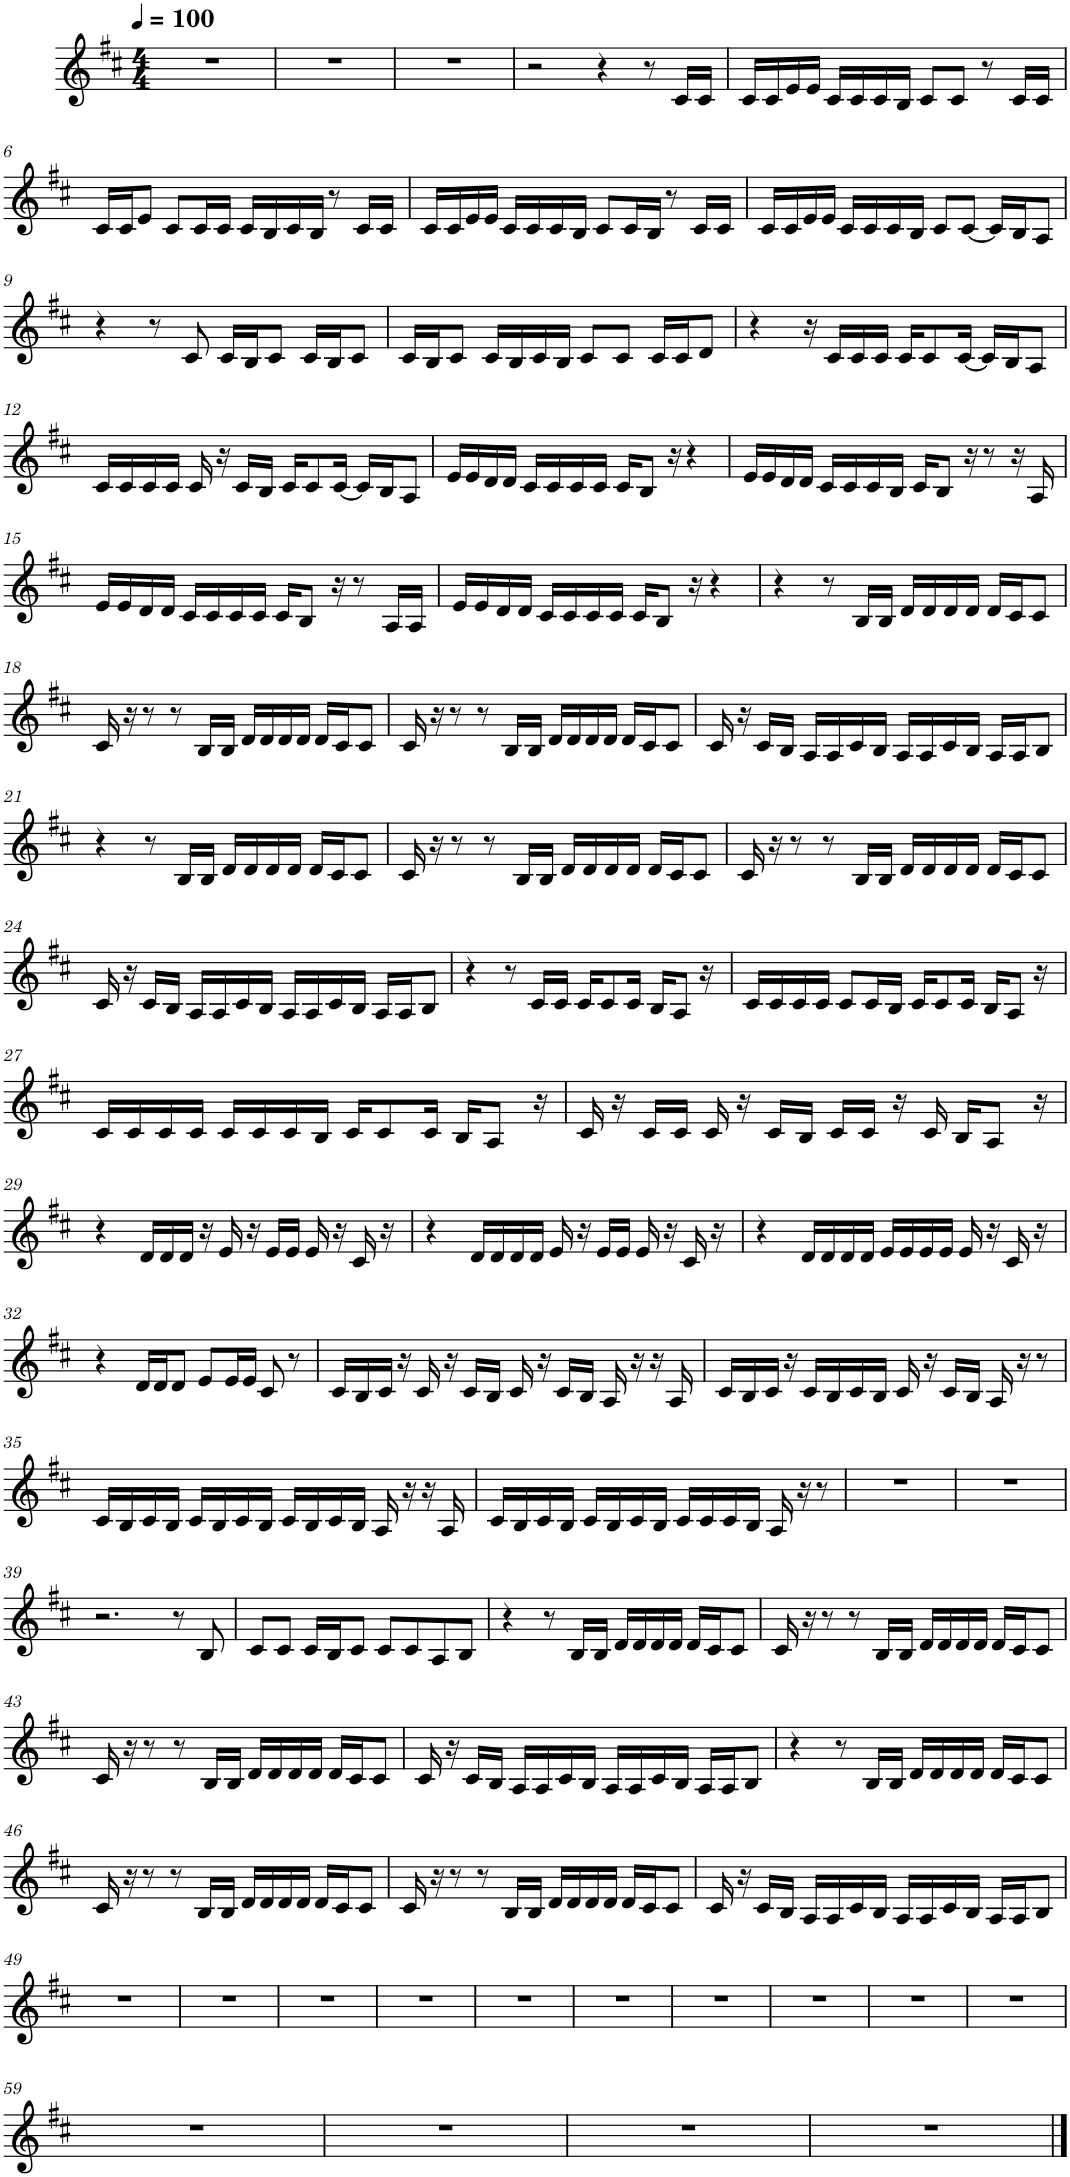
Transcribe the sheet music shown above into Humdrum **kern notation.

**kern
*part1
*staff1
*I"Piano, FL Keys 1
*I'Pno.
*clefG2
*k[f#c#]
*M4/4
*MM100
=1
1r
=2
1r
=3
1r
=4
2r
4r
8r
16c#/LL
16c#/JJ
=5
16c#/LL
16c#/
16e/
16e/JJ
16c#/LL
16c#/
16c#/
16B/JJ
8c#/L
8c#/J
8r
16c#/LL
16c#/JJ
!!LO:LB:g=z
=6
16c#/LL
16c#/J
8e/J
8c#/L
16c#/L
16c#/JJ
16c#/LL
16B/
16c#/
16B/JJ
8r
16c#/LL
16c#/JJ
=7
16c#/LL
16c#/
16e/
16e/JJ
16c#/LL
16c#/
16c#/
16B/JJ
8c#/L
16c#/L
16B/JJ
8r
16c#/LL
16c#/JJ
=8
16c#/LL
16c#/
16e/
16e/JJ
16c#/LL
16c#/
16c#/
16B/JJ
8c#/L
[8c#/J
16c#/LL]
16B/J
8A/J
!!LO:LB:g=z
=9
4r
8r
8c#/
16c#/LL
16B/J
8c#/J
16c#/LL
16B/J
8c#/J
=10
16c#/LL
16B/J
8c#/J
16c#/LL
16B/
16c#/
16B/JJ
8c#/L
8c#/J
16c#/LL
16c#/J
8d/J
=11
4r
16r
16c#/LL
16c#/
16c#/JJ
16c#/KL
8c#/
[16c#/Jk
16c#/LL]
16B/J
8A/J
!!LO:LB:g=z
=12
16c#/LL
16c#/
16c#/
16c#/JJ
16c#/
16r
16c#/LL
16B/JJ
16c#/KL
8c#/
[16c#/Jk
16c#/LL]
16B/J
8A/J
=13
16e/LL
16e/
16d/
16d/JJ
16c#/LL
16c#/
16c#/
16c#/JJ
16c#/KL
8B/J
16r
4r
=14
16e/LL
16e/
16d/
16d/JJ
16c#/LL
16c#/
16c#/
16B/JJ
16c#/KL
8B/J
16r
8r
16r
16A/
!!LO:LB:g=z
=15
16e/LL
16e/
16d/
16d/JJ
16c#/LL
16c#/
16c#/
16c#/JJ
16c#/KL
8B/J
16r
8r
16A/LL
16A/JJ
=16
16e/LL
16e/
16d/
16d/JJ
16c#/LL
16c#/
16c#/
16c#/JJ
16c#/KL
8B/J
16r
4r
=17
4r
8r
16B/LL
16B/JJ
16d/LL
16d/
16d/
16d/JJ
16d/LL
16c#/J
8c#/J
!!LO:LB:g=z
=18
16c#/
16r
8r
8r
16B/LL
16B/JJ
16d/LL
16d/
16d/
16d/JJ
16d/LL
16c#/J
8c#/J
=19
16c#/
16r
8r
8r
16B/LL
16B/JJ
16d/LL
16d/
16d/
16d/JJ
16d/LL
16c#/J
8c#/J
=20
16c#/
16r
16c#/LL
16B/JJ
16A/LL
16A/
16c#/
16B/JJ
16A/LL
16A/
16c#/
16B/JJ
16A/LL
16A/J
8B/J
!!LO:LB:g=z
=21
4r
8r
16B/LL
16B/JJ
16d/LL
16d/
16d/
16d/JJ
16d/LL
16c#/J
8c#/J
=22
16c#/
16r
8r
8r
16B/LL
16B/JJ
16d/LL
16d/
16d/
16d/JJ
16d/LL
16c#/J
8c#/J
=23
16c#/
16r
8r
8r
16B/LL
16B/JJ
16d/LL
16d/
16d/
16d/JJ
16d/LL
16c#/J
8c#/J
!!LO:LB:g=z
=24
16c#/
16r
16c#/LL
16B/JJ
16A/LL
16A/
16c#/
16B/JJ
16A/LL
16A/
16c#/
16B/JJ
16A/LL
16A/J
8B/J
=25
4r
8r
16c#/LL
16c#/JJ
16c#/KL
8c#/
16c#/Jk
16B/KL
8A/J
16r
=26
16c#/LL
16c#/
16c#/
16c#/JJ
8c#/L
16c#/L
16B/JJ
16c#/KL
8c#/
16c#/Jk
16B/KL
8A/J
16r
!!LO:LB:g=z
=27
16c#/LL
16c#/
16c#/
16c#/JJ
16c#/LL
16c#/
16c#/
16B/JJ
16c#/KL
8c#/
16c#/Jk
16B/KL
8A/J
16r
=28
16c#/
16r
16c#/LL
16c#/JJ
16c#/
16r
16c#/LL
16B/JJ
16c#/LL
16c#/JJ
16r
16c#/
16B/KL
8A/J
16r
!!LO:LB:g=z
=29
4r
16d/LL
16d/
16d/JJ
16r
16e/
16r
16e/LL
16e/JJ
16e/
16r
16c#/
16r
=30
4r
16d/LL
16d/
16d/
16d/JJ
16e/
16r
16e/LL
16e/JJ
16e/
16r
16c#/
16r
=31
4r
16d/LL
16d/
16d/
16d/JJ
16e/LL
16e/
16e/
16e/JJ
16e/
16r
16c#/
16r
!!LO:LB:g=z
=32
4r
16d/LL
16d/J
8d/J
8e/L
16e/L
16e/JJ
8c#/
8r
=33
16c#/LL
16B/
16c#/JJ
16r
16c#/
16r
16c#/LL
16B/JJ
16c#/
16r
16c#/LL
16B/JJ
16A/
16r
16r
16A/
=34
16c#/LL
16B/
16c#/JJ
16r
16c#/LL
16B/
16c#/
16B/JJ
16c#/
16r
16c#/LL
16B/JJ
16A/
16r
8r
!!LO:LB:g=z
=35
16c#/LL
16B/
16c#/
16B/JJ
16c#/LL
16B/
16c#/
16B/JJ
16c#/LL
16B/
16c#/
16B/JJ
16A/
16r
16r
16A/
=36
16c#/LL
16B/
16c#/
16B/JJ
16c#/LL
16B/
16c#/
16B/JJ
16c#/LL
16c#/
16c#/
16B/JJ
16A/
16r
8r
=37
1r
=38
1r
!!LO:LB:g=z
=39
2.r
8r
8B/
=40
8c#/L
8c#/J
16c#/LL
16B/J
8c#/J
8c#/L
8c#/
8A/
8B/J
=41
4r
8r
16B/LL
16B/JJ
16d/LL
16d/
16d/
16d/JJ
16d/LL
16c#/J
8c#/J
=42
16c#/
16r
8r
8r
16B/LL
16B/JJ
16d/LL
16d/
16d/
16d/JJ
16d/LL
16c#/J
8c#/J
!!LO:LB:g=z
=43
16c#/
16r
8r
8r
16B/LL
16B/JJ
16d/LL
16d/
16d/
16d/JJ
16d/LL
16c#/J
8c#/J
=44
16c#/
16r
16c#/LL
16B/JJ
16A/LL
16A/
16c#/
16B/JJ
16A/LL
16A/
16c#/
16B/JJ
16A/LL
16A/J
8B/J
=45
4r
8r
16B/LL
16B/JJ
16d/LL
16d/
16d/
16d/JJ
16d/LL
16c#/J
8c#/J
!!LO:LB:g=z
=46
16c#/
16r
8r
8r
16B/LL
16B/JJ
16d/LL
16d/
16d/
16d/JJ
16d/LL
16c#/J
8c#/J
=47
16c#/
16r
8r
8r
16B/LL
16B/JJ
16d/LL
16d/
16d/
16d/JJ
16d/LL
16c#/J
8c#/J
=48
16c#/
16r
16c#/LL
16B/JJ
16A/LL
16A/
16c#/
16B/JJ
16A/LL
16A/
16c#/
16B/JJ
16A/LL
16A/J
8B/J
!!LO:LB:g=z
=49
1r
=50
1r
=51
1r
=52
1r
=53
1r
=54
1r
=55
1r
=56
1r
=57
1r
=58
1r
!!LO:LB:g=z
=59
1r
=60
1r
=61
1r
=62
1r
==
*-
